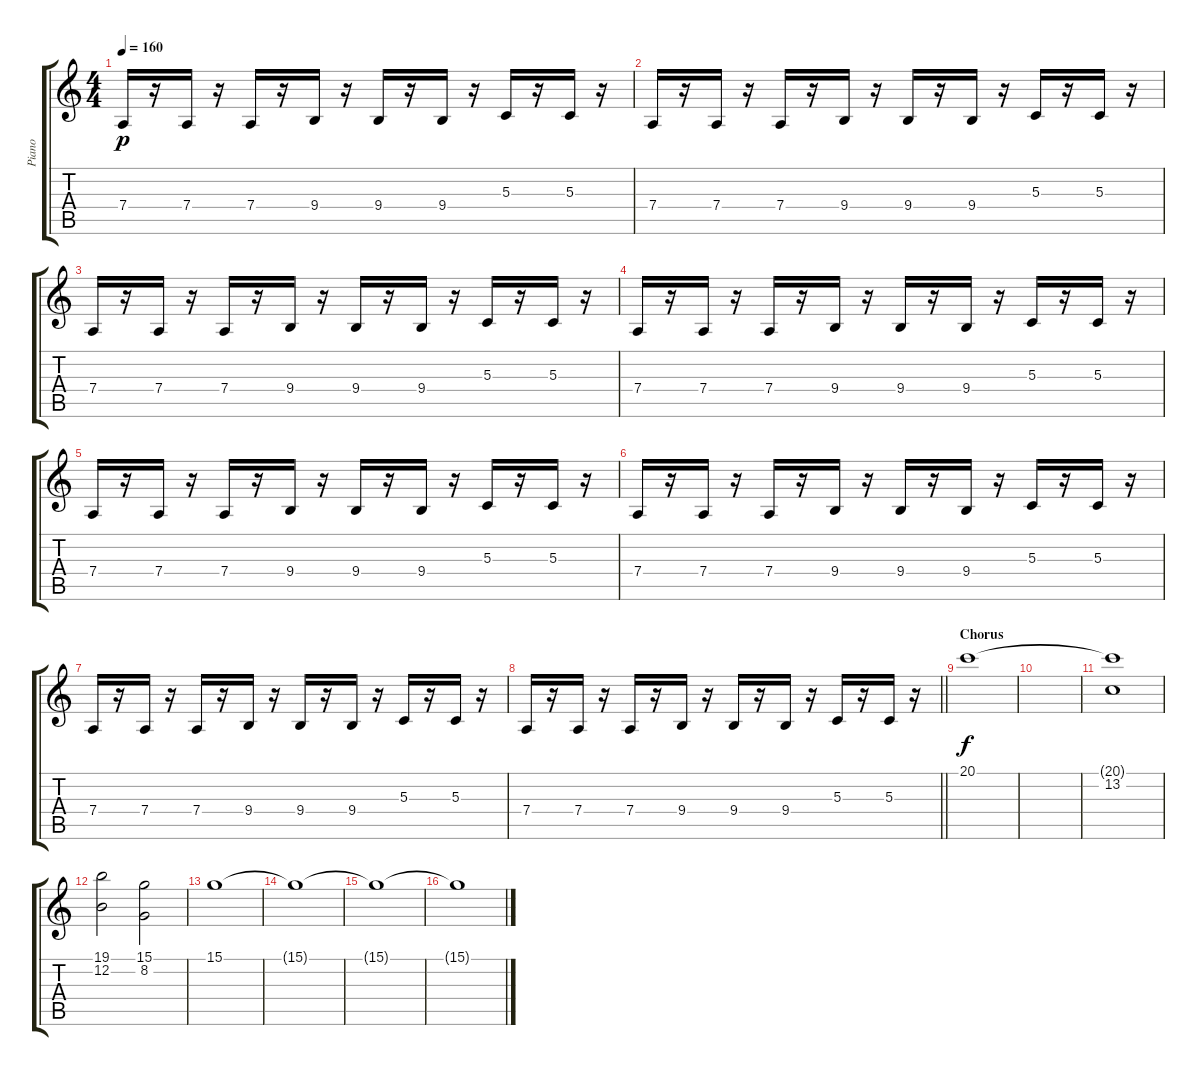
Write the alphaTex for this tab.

\track ("Piano" "Piano") {instrument honkytonkpiano}
\staff {score tabs}
\tuning (E4 B3 G3 D3 A2 E2) {hide}
\ts (4 4)
\tempo 160
\clef g2
\ks c
7.4.16{dy p} r.16 7.4.16 r.16 7.4.16 r.16 9.4.16 r.16 9.4.16 r.16 9.4.16 r.16 5.3.16 r.16 5.3.16 r.16 |
7.4.16 r.16 7.4.16 r.16 7.4.16 r.16 9.4.16 r.16 9.4.16 r.16 9.4.16 r.16 5.3.16 r.16 5.3.16 r.16 |
7.4.16 r.16 7.4.16 r.16 7.4.16 r.16 9.4.16 r.16 9.4.16 r.16 9.4.16 r.16 5.3.16 r.16 5.3.16 r.16 |
7.4.16 r.16 7.4.16 r.16 7.4.16 r.16 9.4.16 r.16 9.4.16 r.16 9.4.16 r.16 5.3.16 r.16 5.3.16 r.16 |
7.4.16 r.16 7.4.16 r.16 7.4.16 r.16 9.4.16 r.16 9.4.16 r.16 9.4.16 r.16 5.3.16 r.16 5.3.16 r.16 |
7.4.16 r.16 7.4.16 r.16 7.4.16 r.16 9.4.16 r.16 9.4.16 r.16 9.4.16 r.16 5.3.16 r.16 5.3.16 r.16 |
7.4.16 r.16 7.4.16 r.16 7.4.16 r.16 9.4.16 r.16 9.4.16 r.16 9.4.16 r.16 5.3.16 r.16 5.3.16 r.16 |
\barLineRight lightlight
7.4.16 r.16 7.4.16 r.16 7.4.16 r.16 9.4.16 r.16 9.4.16 r.16 9.4.16 r.16 5.3.16 r.16 5.3.16 r.16 |
\section ("" "Chorus")
20.1.1{dy f instrument stringensemble1} |
|
(20.1{t} 13.2).1 |
(19.1 12.2).2 (15.1 8.2).2 |
15.1.1 |
15.1{t}.1 |
15.1{t}.1 |
15.1{t}.1
